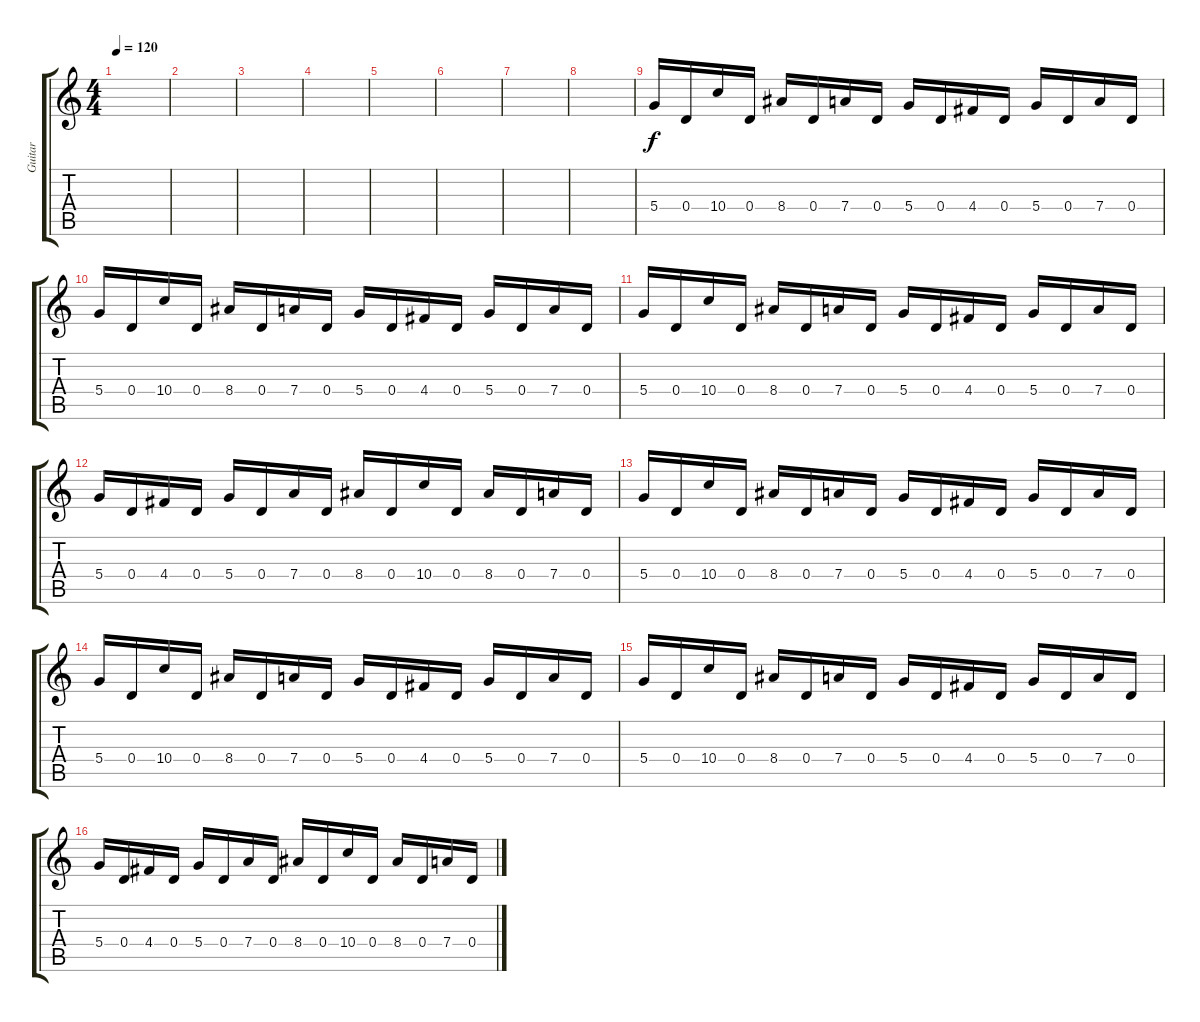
\track ("Guitar" "Guitar") {instrument distortionguitar}
\staff {score tabs}
\tuning (E4 B3 G3 D3 A2 E2) {hide}
\ts (4 4)
\tempo 120
\clef g2
\ks c
|
|
|
|
|
|
|
|
5.4.16 0.4.16 10.4.16 0.4.16 8.4.16 0.4.16 7.4.16 0.4.16 5.4.16 0.4.16 4.4.16 0.4.16 5.4.16 0.4.16 7.4.16 0.4.16 |
5.4.16 0.4.16 10.4.16 0.4.16 8.4.16 0.4.16 7.4.16 0.4.16 5.4.16 0.4.16 4.4.16 0.4.16 5.4.16 0.4.16 7.4.16 0.4.16 |
5.4.16 0.4.16 10.4.16 0.4.16 8.4.16 0.4.16 7.4.16 0.4.16 5.4.16 0.4.16 4.4.16 0.4.16 5.4.16 0.4.16 7.4.16 0.4.16 |
5.4.16 0.4.16 4.4.16 0.4.16 5.4.16 0.4.16 7.4.16 0.4.16 8.4.16 0.4.16 10.4.16 0.4.16 8.4.16 0.4.16 7.4.16 0.4.16 |
5.4.16 0.4.16 10.4.16 0.4.16 8.4.16 0.4.16 7.4.16 0.4.16 5.4.16 0.4.16 4.4.16 0.4.16 5.4.16 0.4.16 7.4.16 0.4.16 |
5.4.16 0.4.16 10.4.16 0.4.16 8.4.16 0.4.16 7.4.16 0.4.16 5.4.16 0.4.16 4.4.16 0.4.16 5.4.16 0.4.16 7.4.16 0.4.16 |
5.4.16 0.4.16 10.4.16 0.4.16 8.4.16 0.4.16 7.4.16 0.4.16 5.4.16 0.4.16 4.4.16 0.4.16 5.4.16 0.4.16 7.4.16 0.4.16 |
5.4.16 0.4.16 4.4.16 0.4.16 5.4.16 0.4.16 7.4.16 0.4.16 8.4.16 0.4.16 10.4.16 0.4.16 8.4.16 0.4.16 7.4.16 0.4.16
